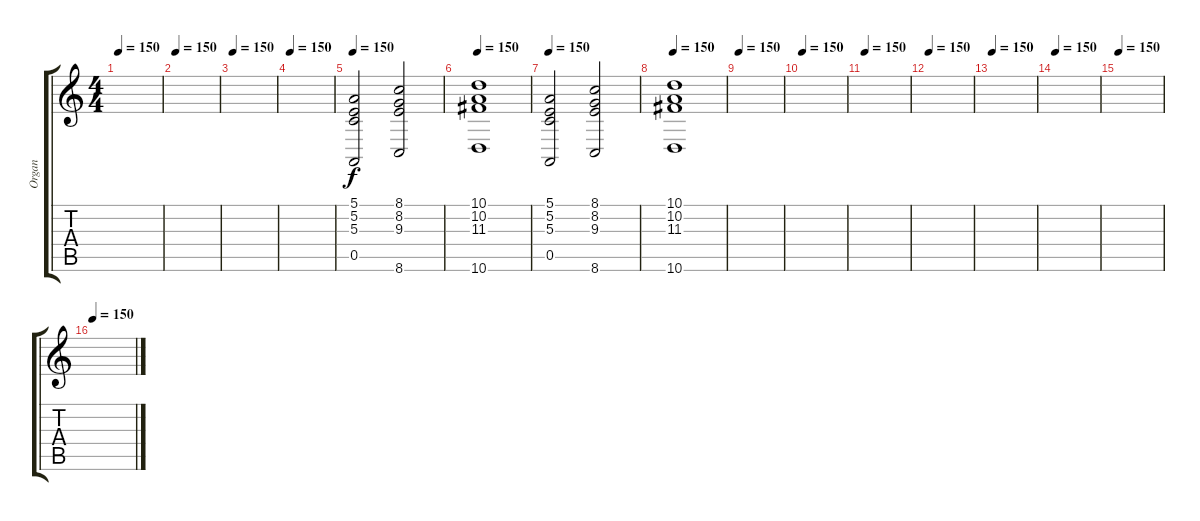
\track ("Organ" "Organ") {instrument lead3calliope}
\staff {score tabs}
\tuning (E4 B3 G3 D3 A2 E2) {hide}
\ts (4 4)
\tempo 150
\clef g2
\ks aminor
|
\tempo 150
|
\tempo 150
|
\tempo 150
|
\tempo 150
(5.1 5.2 5.3 0.5).2{balance 8} (8.1 8.2 9.3 8.6).2 |
\tempo 150
(10.1 10.2 11.3 10.6).1 |
\tempo 150
(5.1 5.2 5.3 0.5).2 (8.1 8.2 9.3 8.6).2 |
\tempo 150
(10.1 10.2 11.3 10.6).1 |
\tempo 150
|
\tempo 150
|
\tempo 150
|
\tempo 150
|
\tempo 150
|
\tempo 150
|
\tempo 150
|
\tempo 150
